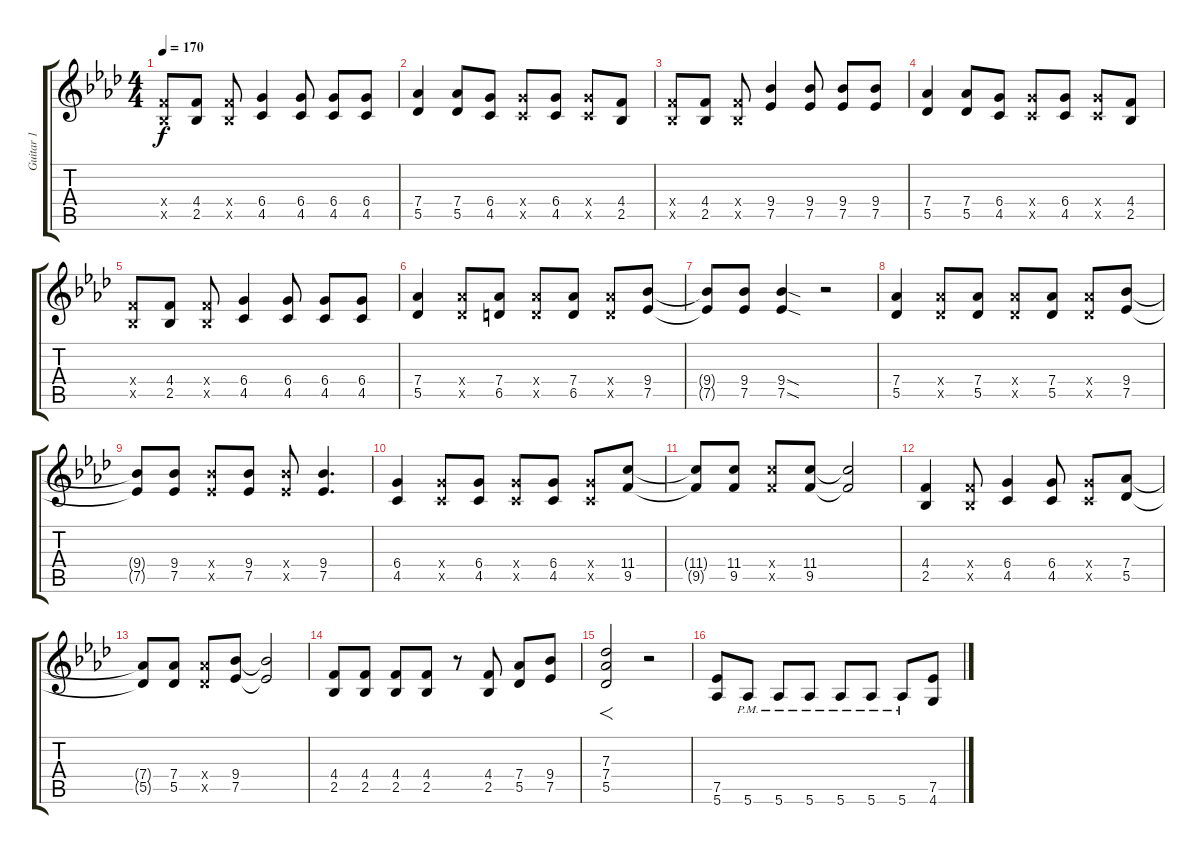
\track ("Guitar 1" "Guitar 1") {instrument overdrivenguitar}
\staff {score tabs}
\tuning (Eb4 Bb3 Gb3 Db3 Ab2 Eb2) {hide}
\ts (4 4)
\tempo 170
\clef g2
\ks ab
(4.4{x} 2.5{x}).8{dy f} (4.4 2.5).8 (4.4{x} 2.5{x}).8 (6.4 4.5).4 (6.4 4.5).8 (6.4 4.5).8 (6.4 4.5).8 |
(7.4 5.5).4 (7.4 5.5).8 (6.4 4.5).8 (6.4{x} 4.5{x}).8 (6.4 4.5).8 (6.4{x} 4.5{x}).8 (4.4 2.5).8 |
(4.4{x} 2.5{x}).8 (4.4 2.5).8 (4.4{x} 2.5{x}).8 (9.4 7.5).4 (9.4 7.5).8 (9.4 7.5).8 (9.4 7.5).8 |
(7.4 5.5).4 (7.4 5.5).8 (6.4 4.5).8 (6.4{x} 4.5{x}).8 (6.4 4.5).8 (6.4{x} 4.5{x}).8 (4.4 2.5).8 |
(4.4{x} 2.5{x}).8 (4.4 2.5).8 (4.4{x} 2.5{x}).8 (6.4 4.5).4 (6.4 4.5).8 (6.4 4.5).8 (6.4 4.5).8 |
(7.4 5.5).4 (7.4{x} 5.5{x}).8 (7.4 6.5).8 (7.4{x} 6.5{x}).8 (7.4 6.5).8 (7.4{x} 6.5{x}).8 (9.4 7.5).8 |
(9.4{t} 7.5{t}).8 (9.4 7.5).8 (9.4{sod} 7.5{sod}).4 r.2 |
(7.4 5.5).4 (7.4{x} 5.5{x}).8 (7.4 5.5).8 (7.4{x} 5.5{x}).8 (7.4 5.5).8 (7.4{x} 5.5{x}).8 (9.4 7.5).8 |
(9.4{t} 7.5{t}).8 (9.4 7.5).8 (9.4{x} 7.5{x}).8 (9.4 7.5).8 (9.4{x} 7.5{x}).8 (9.4 7.5).4{d} |
(6.4 4.5).4 (6.4{x} 4.5{x}).8 (6.4 4.5).8 (6.4{x} 4.5{x}).8 (6.4 4.5).8 (6.4{x} 4.5{x}).8 (11.4 9.5).8 |
(11.4{t} 9.5{t}).8 (11.4 9.5).8 (11.4{x} 9.5{x}).8 (11.4 9.5).8 (11.4{t} 9.5{t}).2 |
(4.4 2.5).4 (4.4{x} 2.5{x}).8 (6.4 4.5).4 (6.4 4.5).8 (6.4{x} 4.5{x}).8 (7.4 5.5).8 |
(7.4{t} 5.5{t}).8 (7.4 5.5).8 (7.4{x} 5.5{x}).8 (9.4 7.5).8 (9.4{t} 7.5{t}).2 |
(4.4 2.5).8 (4.4 2.5).8 (4.4 2.5).8 (4.4 2.5).8 r.8 (4.4 2.5).8 (7.4 5.5).8 (9.4 7.5).8 |
(7.3 7.4 5.5).2{f} r.2 |
(7.5 5.6).8 5.6{pm}.8 5.6{pm}.8 5.6{pm}.8 5.6{pm}.8 5.6{pm}.8 5.6{pm}.8 (7.5 4.6).8
